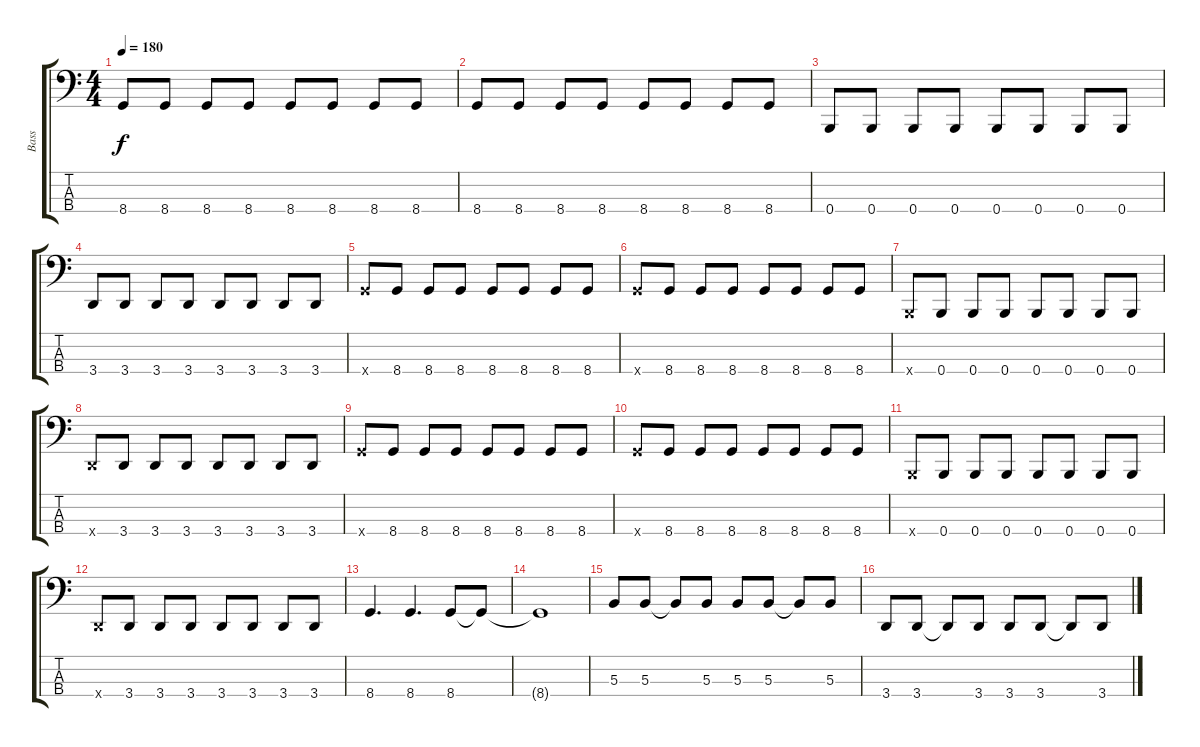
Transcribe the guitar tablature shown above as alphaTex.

\track ("Bass" "Bass") {instrument electricbasspick}
\staff {score tabs}
\tuning (E2 B1 Gb1 B0) {hide}
\ts (4 4)
\tempo 180
\clef f4
\ks c
8.4.8{dy f} 8.4.8 8.4.8 8.4.8 8.4.8 8.4.8 8.4.8 8.4.8 |
8.4.8 8.4.8 8.4.8 8.4.8 8.4.8 8.4.8 8.4.8 8.4.8 |
0.4.8 0.4.8 0.4.8 0.4.8 0.4.8 0.4.8 0.4.8 0.4.8 |
3.4.8 3.4.8 3.4.8 3.4.8 3.4.8 3.4.8 3.4.8 3.4.8 |
8.4{x}.8 8.4.8 8.4.8 8.4.8 8.4.8 8.4.8 8.4.8 8.4.8 |
8.4{x}.8 8.4.8 8.4.8 8.4.8 8.4.8 8.4.8 8.4.8 8.4.8 |
0.4{x}.8 0.4.8 0.4.8 0.4.8 0.4.8 0.4.8 0.4.8 0.4.8 |
3.4{x}.8 3.4.8 3.4.8 3.4.8 3.4.8 3.4.8 3.4.8 3.4.8 |
8.4{x}.8 8.4.8 8.4.8 8.4.8 8.4.8 8.4.8 8.4.8 8.4.8 |
8.4{x}.8 8.4.8 8.4.8 8.4.8 8.4.8 8.4.8 8.4.8 8.4.8 |
0.4{x}.8 0.4.8 0.4.8 0.4.8 0.4.8 0.4.8 0.4.8 0.4.8 |
3.4{x}.8 3.4.8 3.4.8 3.4.8 3.4.8 3.4.8 3.4.8 3.4.8 |
8.4.4{d} 8.4.4{d} 8.4.8 8.4{t}.8 |
8.4{t}.1 |
5.3.8 5.3.8 5.3{t}.8 5.3.8 5.3.8 5.3.8 5.3{t}.8 5.3.8 |
3.4.8 3.4.8 3.4{t}.8 3.4.8 3.4.8 3.4.8 3.4{t}.8 3.4.8
